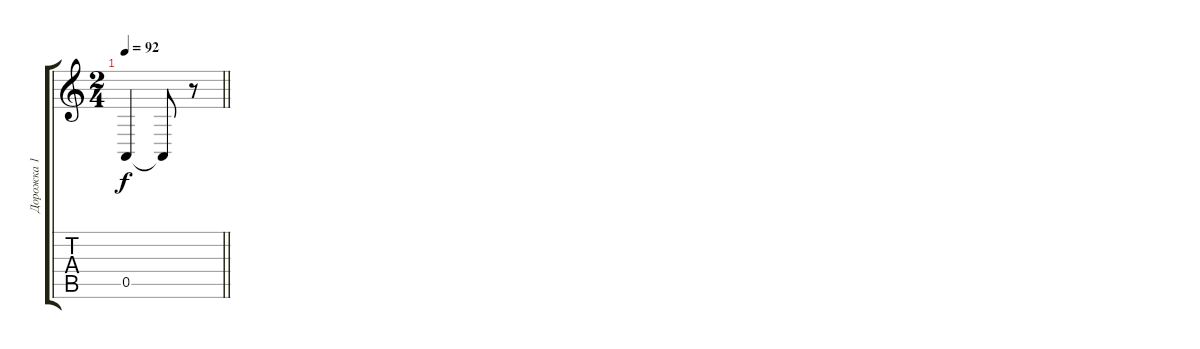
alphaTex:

\track ("Дорожка 1" "Дорожка 1") {instrument cello}
\staff {score tabs}
\tuning (E4 B3 G3 D3 A2 E2) {hide}
\ts (2 4)
\tempo 92
\clef g2
\barLineRight lightlight
\ks c
0.5{t}.4{lyrics (0 "") lyrics (1 "") lyrics (2 "") lyrics (3 "") lyrics (4 "") dy f} 0.5{t}.8{lyrics (0 "") lyrics (1 "") lyrics (2 "") lyrics (3 "") lyrics (4 "")} r.8
